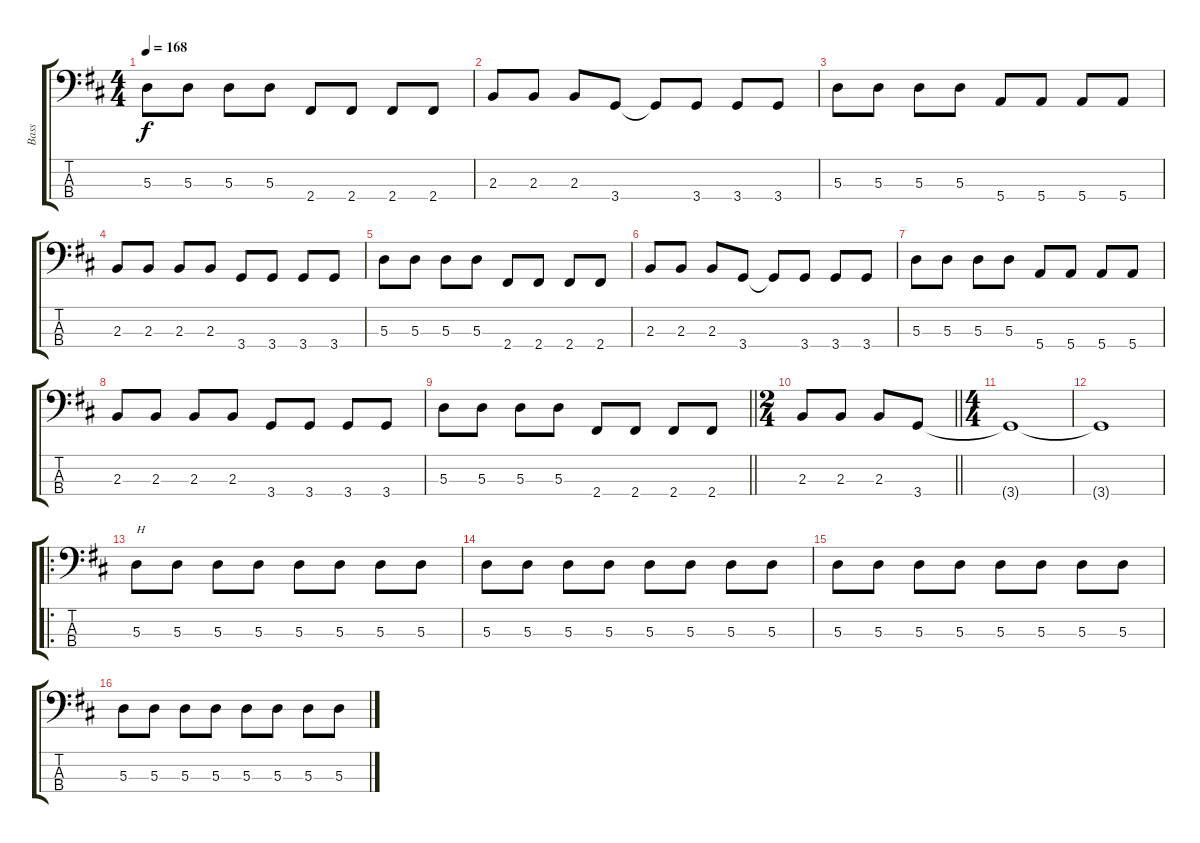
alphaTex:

\track ("Bass" "Bass") {instrument electricbasspick}
\staff {score tabs}
\tuning (G2 D2 A1 E1) {hide}
\ts (4 4)
\tempo 168
\clef f4
\ks d
5.3.8{dy f} 5.3.8 5.3.8 5.3.8 2.4.8 2.4.8 2.4.8 2.4.8 |
2.3.8 2.3.8 2.3.8 3.4.8 3.4{t}.8 3.4.8 3.4.8 3.4.8 |
5.3.8 5.3.8 5.3.8 5.3.8 5.4.8 5.4.8 5.4.8 5.4.8 |
2.3.8 2.3.8 2.3.8 2.3.8 3.4.8 3.4.8 3.4.8 3.4.8 |
5.3.8 5.3.8 5.3.8 5.3.8 2.4.8 2.4.8 2.4.8 2.4.8 |
2.3.8 2.3.8 2.3.8 3.4.8 3.4{t}.8 3.4.8 3.4.8 3.4.8 |
5.3.8 5.3.8 5.3.8 5.3.8 5.4.8 5.4.8 5.4.8 5.4.8 |
2.3.8 2.3.8 2.3.8 2.3.8 3.4.8 3.4.8 3.4.8 3.4.8 |
\barLineRight lightlight
5.3.8 5.3.8 5.3.8 5.3.8 2.4.8 2.4.8 2.4.8 2.4.8 |
\ts (2 4)
\barLineRight lightlight
2.3.8 2.3.8 2.3.8 3.4.8 |
\ts (4 4)
3.4{t}.1 |
3.4{t}.1 |
\ro
5.3.8{txt "H"} 5.3.8 5.3.8 5.3.8 5.3.8 5.3.8 5.3.8 5.3.8 |
5.3.8 5.3.8 5.3.8 5.3.8 5.3.8 5.3.8 5.3.8 5.3.8 |
5.3.8 5.3.8 5.3.8 5.3.8 5.3.8 5.3.8 5.3.8 5.3.8 |
5.3.8 5.3.8 5.3.8 5.3.8 5.3.8 5.3.8 5.3.8 5.3.8
